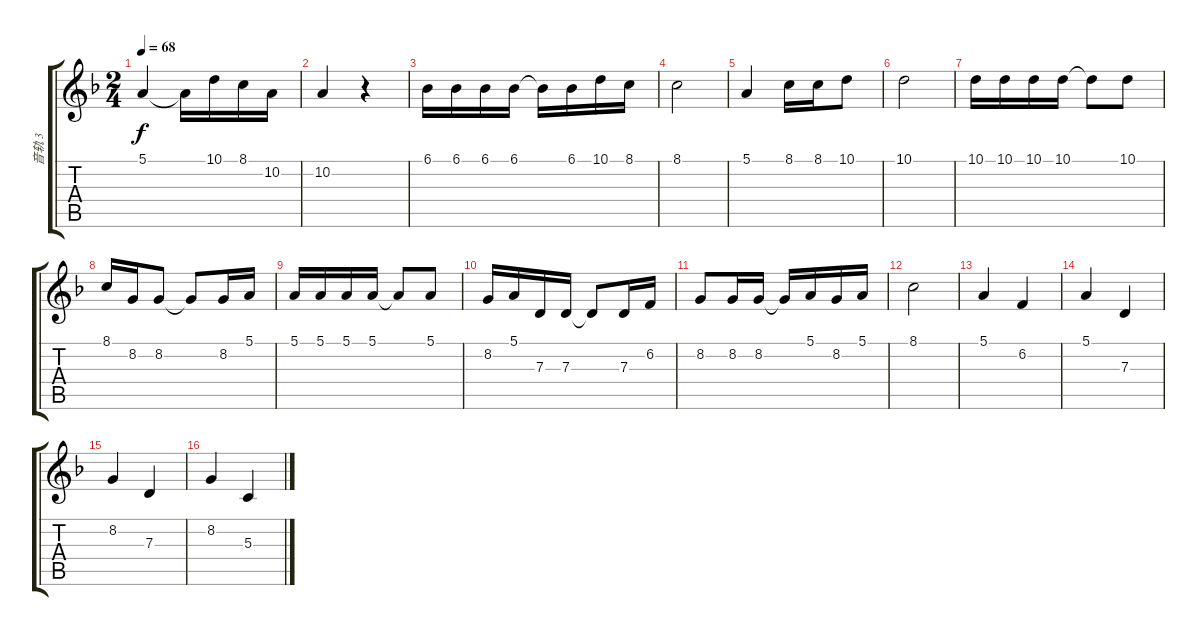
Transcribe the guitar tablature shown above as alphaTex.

\track ("音轨 3" "音轨 3") {instrument harmonica}
\staff {score tabs}
\tuning (E4 B3 G3 D3 A2 E2) {hide}
\ts (2 4)
\tempo 68
\clef g2
\ks f
5.1.4{dy f} 5.1{t}.16 10.1.16 8.1.16 10.2.16 |
10.2.4 r.4 |
6.1.16 6.1.16 6.1.16 6.1.16 6.1{t}.16 6.1.16 10.1.16 8.1.16 |
8.1.2 |
5.1.4 8.1.16 8.1.16 10.1.8 |
10.1.2 |
10.1.16 10.1.16 10.1.16 10.1.16 10.1{t}.8 10.1.8 |
8.1.16 8.2.16 8.2.8 8.2{t}.8 8.2.16 5.1.16 |
5.1.16 5.1.16 5.1.16 5.1.16 5.1{t}.8 5.1.8 |
8.2.16 5.1.16 7.3.16 7.3.16 7.3{t}.8 7.3.16 6.2.16 |
8.2.8 8.2.16 8.2.16 8.2{t}.16 5.1.16 8.2.16 5.1.16 |
8.1.2 |
5.1.4 6.2.4 |
5.1.4 7.3.4 |
8.2.4 7.3.4 |
8.2.4 5.3.4
